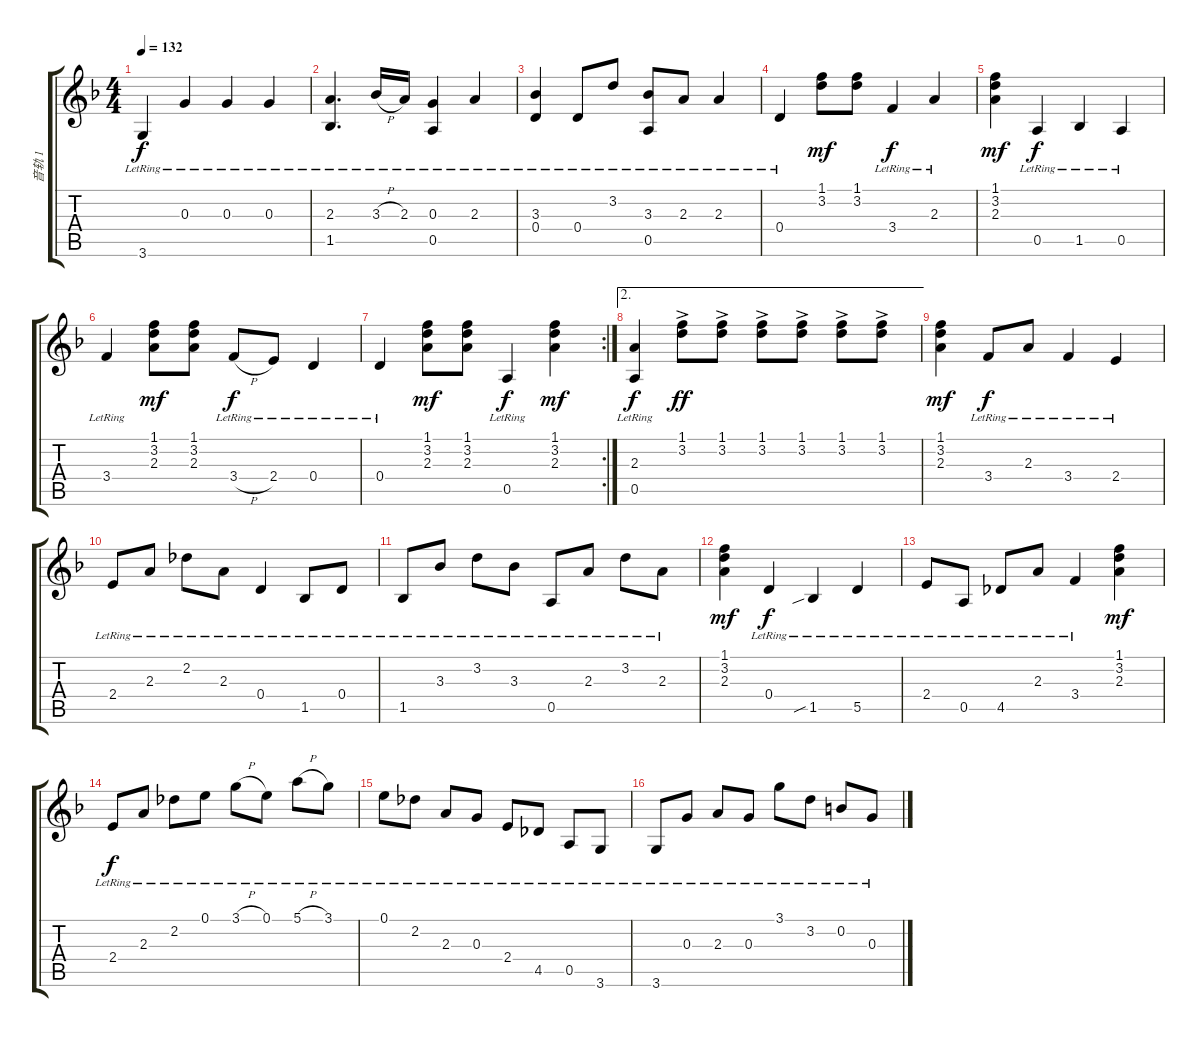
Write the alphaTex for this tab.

\track ("音轨 1" "音轨 1") {instrument acousticguitarsteel}
\staff {score tabs}
\tuning (E4 B3 G3 D3 A2 E2) {hide}
\ts (4 4)
\tempo 132
\clef g2
\ks f
3.6{lr}.4{dy f} 0.3{lr}.4 0.3{lr}.4 0.3{lr}.4 |
(2.3{lr} 1.5{lr}).4{d} 3.3{h lr}.16 2.3{lr}.16 (0.3{lr} 0.5{lr}).4 2.3{lr}.4 |
(3.3{lr} 0.4{lr}).4 0.4{lr}.8 3.2{lr}.8 (3.3{lr} 0.5{lr}).8 2.3{lr}.8 2.3{lr}.4 |
0.4{lr}.4 (1.1 3.2).8{dy mf} (1.1 3.2).8 3.4{lr}.4{dy f} 2.3{lr}.4 |
(1.1 3.2 2.3).4{dy mf} 0.5{lr}.4{dy f} 1.5{lr}.4 0.5{lr}.4 |
3.4{lr}.4 (1.1 3.2 2.3).8{dy mf} (1.1 3.2 2.3).8 3.4{h lr}.8{dy f} 2.4{lr}.8 0.4{lr}.4 |
\rc 2
0.4{lr}.4 (1.1 3.2 2.3).8{dy mf} (1.1 3.2 2.3).8 0.5{lr}.4{dy f} (1.1 3.2 2.3).4{dy mf} |
\ae 2
(2.3{lr} 0.5{lr}).4{dy f} (1.1{ac} 3.2).8{dy ff} (1.1{ac} 3.2{ac}).8 (1.1{ac} 3.2{ac}).8 (1.1{ac} 3.2{ac}).8 (1.1{ac} 3.2{ac}).8 (1.1{ac} 3.2{ac}).8 |
(1.1 3.2 2.3).4{dy mf} 3.4{lr}.8{dy f} 2.3{lr}.8 3.4{lr}.4 2.4{lr}.4 |
2.4{lr}.8 2.3{lr}.8 2.2{lr}.8 2.3{lr}.8 0.4{lr}.4 1.5{lr}.8 0.4{lr}.8 |
1.5{lr}.8 3.3{lr}.8 3.2{lr}.8 3.3{lr}.8 0.5{lr}.8 2.3{lr}.8 3.2{lr}.8 2.3{lr}.8 |
(1.1 3.2 2.3).4{dy mf} 0.4{lr}.4{dy f} 1.5{sib lr}.4 5.5{lr}.4 |
2.4{lr}.8 0.5{lr}.8 4.5{lr}.8 2.3{lr}.8 3.4{lr}.4 (1.1 3.2 2.3).4{dy mf} |
2.4{lr}.8{dy f} 2.3{lr}.8 2.2{lr}.8 0.1{lr}.8 3.1{h lr}.8 0.1{lr}.8 5.1{h lr}.8 3.1{lr}.8 |
0.1{lr}.8 2.2{lr}.8 2.3{lr}.8 0.3{lr}.8 2.4{lr}.8 4.5{lr}.8 0.5{lr}.8 3.6{lr}.8 |
3.6{lr}.8 0.3{lr}.8 2.3{lr}.8 0.3{lr}.8 3.1{lr}.8 3.2{lr}.8 0.2{lr}.8 0.3{lr}.8
